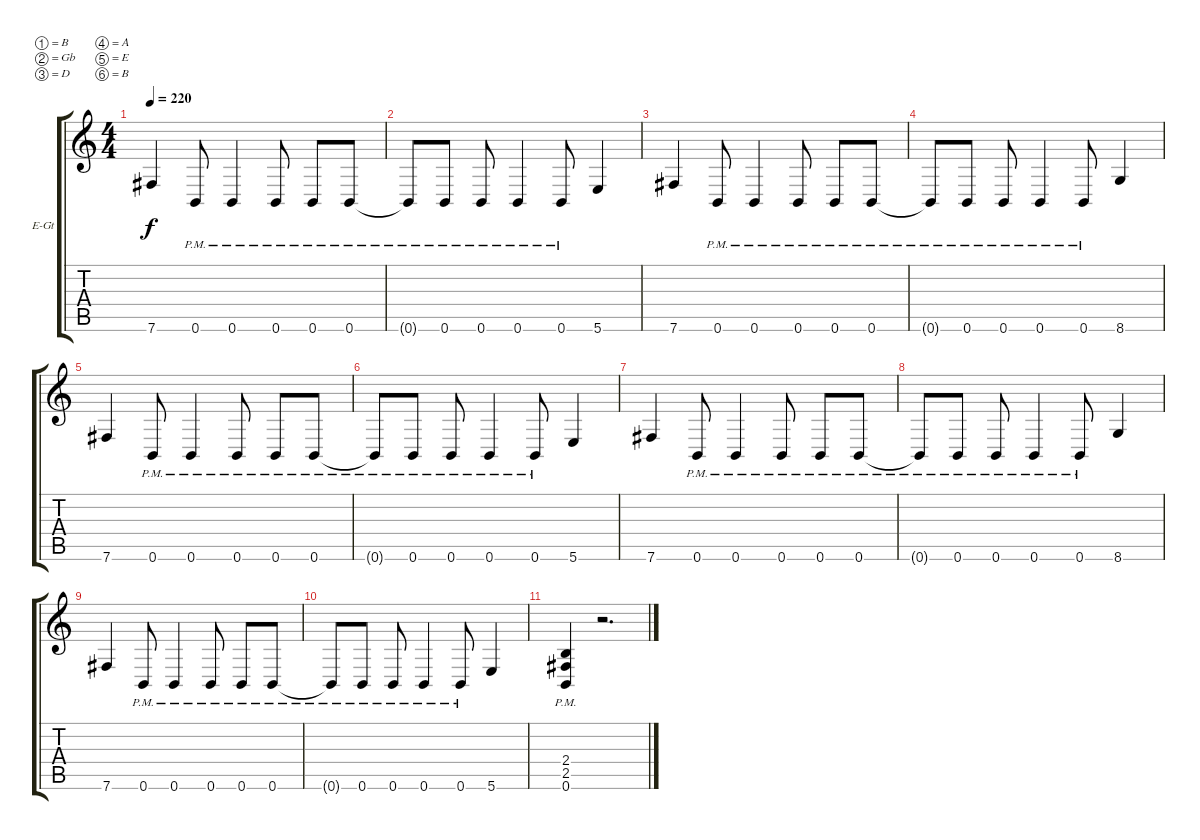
\bracketExtendMode groupsimilarinstruments
\firstSystemTrackNameOrientation horizontal
\otherSystemsTrackNameOrientation horizontal
\track ("Rhythm Guitar" "E-Gt") {instrument distortionguitar}
\staff {score tabs}
\tuning (B3 Gb3 D3 A2 E2 B1)
\ts (4 4)
\tempo 220
\clef g2
\ks c
7.6.4{dy f} 0.6{pm}.8 0.6{pm}.4 0.6{pm}.8 0.6{pm}.8 0.6{pm}.8 |
0.6{pm t}.8 0.6{pm}.8 0.6{pm}.8 0.6{pm}.4 0.6{pm}.8 5.6.4 |
7.6.4 0.6{pm}.8 0.6{pm}.4 0.6{pm}.8 0.6{pm}.8 0.6{pm}.8 |
0.6{pm t}.8 0.6{pm}.8 0.6{pm}.8 0.6{pm}.4 0.6{pm}.8 8.6.4 |
7.6.4 0.6{pm}.8 0.6{pm}.4 0.6{pm}.8 0.6{pm}.8 0.6{pm}.8 |
0.6{pm t}.8 0.6{pm}.8 0.6{pm}.8 0.6{pm}.4 0.6{pm}.8 5.6.4 |
7.6.4 0.6{pm}.8 0.6{pm}.4 0.6{pm}.8 0.6{pm}.8 0.6{pm}.8 |
0.6{pm t}.8 0.6{pm}.8 0.6{pm}.8 0.6{pm}.4 0.6{pm}.8 8.6.4 |
7.6.4 0.6{pm}.8 0.6{pm}.4 0.6{pm}.8 0.6{pm}.8 0.6{pm}.8 |
0.6{pm t}.8 0.6{pm}.8 0.6{pm}.8 0.6{pm}.4 0.6{pm}.8 5.6.4 |
(2.4{pm} 2.5{pm} 0.6{pm}).4 r.2{d}
